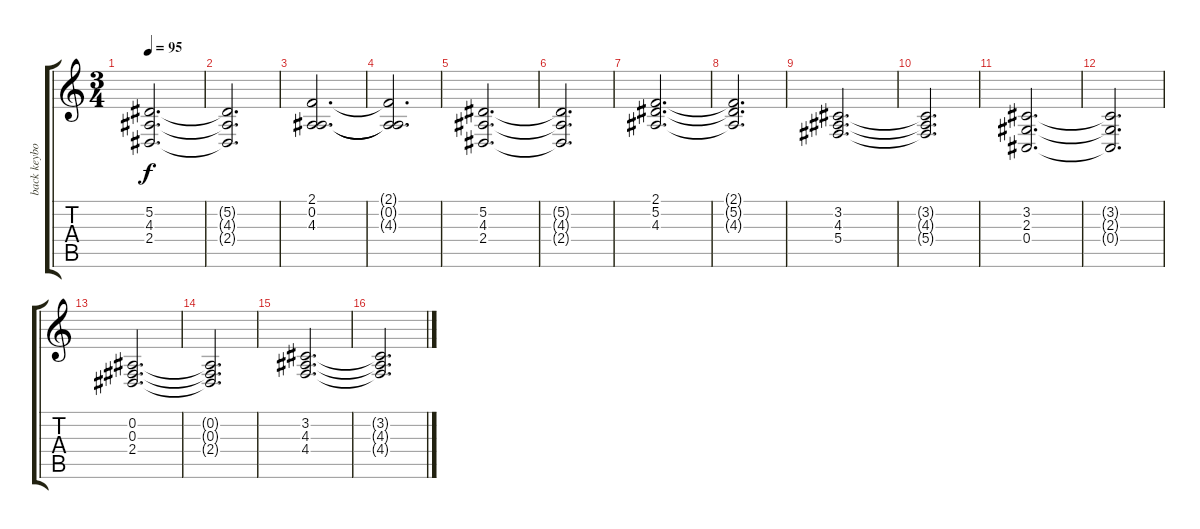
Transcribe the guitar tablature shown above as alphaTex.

\track ("back keyboard" "back keybo") {instrument stringensemble1}
\staff {score tabs}
\tuning (Eb4 Bb3 Gb3 Db3 Ab2 Eb2) {hide}
\ts (3 4)
\tempo 95
\clef g2
\ks c
(5.2 4.3 2.4).2{d dy f} |
(5.2{t} 4.3{t} 2.4{t}).2{d} |
(2.1 0.2 4.3).2{d} |
(2.1{t} 0.2{t} 4.3{t}).2{d} |
(5.2 4.3 2.4).2{d} |
(5.2{t} 4.3{t} 2.4{t}).2{d} |
(2.1 5.2 4.3).2{d} |
(2.1{t} 5.2{t} 4.3{t}).2{d} |
(3.2 4.3 5.4).2{d} |
(3.2{t} 4.3{t} 5.4{t}).2{d} |
(3.2 2.3 0.4).2{d} |
(3.2{t} 2.3{t} 0.4{t}).2{d} |
(0.2 0.3 2.4).2{d} |
(0.2{t} 0.3{t} 2.4{t}).2{d} |
(3.2 4.3 4.4).2{d} |
(3.2{t} 4.3{t} 4.4{t}).2{d}
